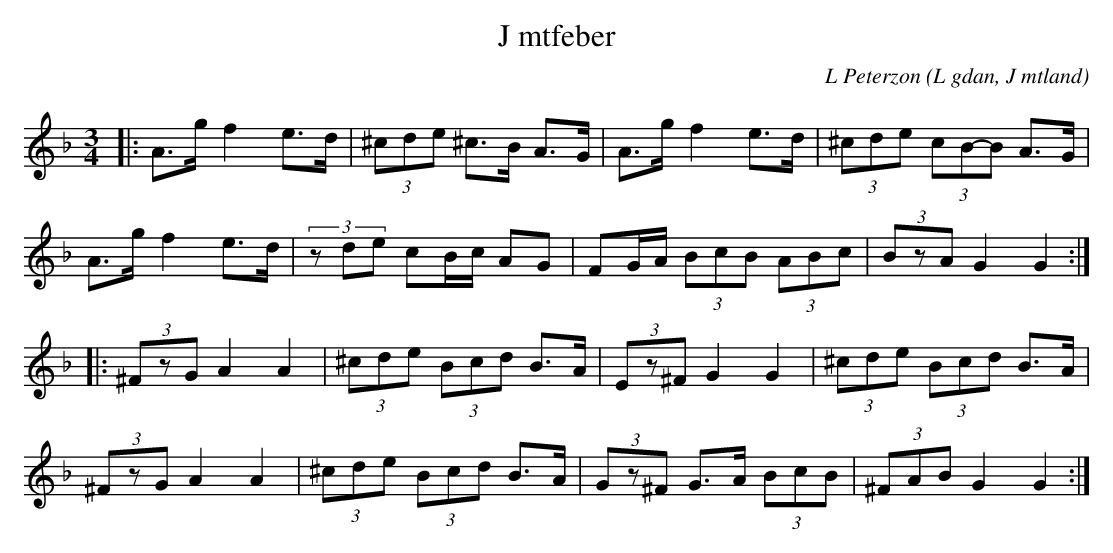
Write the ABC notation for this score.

X:1
T:J mtfeber
C: L Peterzon
O:L gdan, J mtland
M:3/4
L:1/8
K:Dm
|: A>g f2 e>d|(3^cde ^c>B A>G|A>g f2 e>d|(3^cde (3cB-B A>G|
A>g f2 e>d|(3zde cB/c/ AG|FG/A/ (3BcB (3ABc|(3BzA G2 G2:|
|:(3^FzG A2 A2|(3^cde (3Bcd B>A|(3Ez^F G2 G2|(3^cde (3Bcd B>A|
(3^FzG A2 A2|(3^cde (3Bcd B>A| (3Gz^F G>A (3BcB|(3^FAB G2 G2:|
